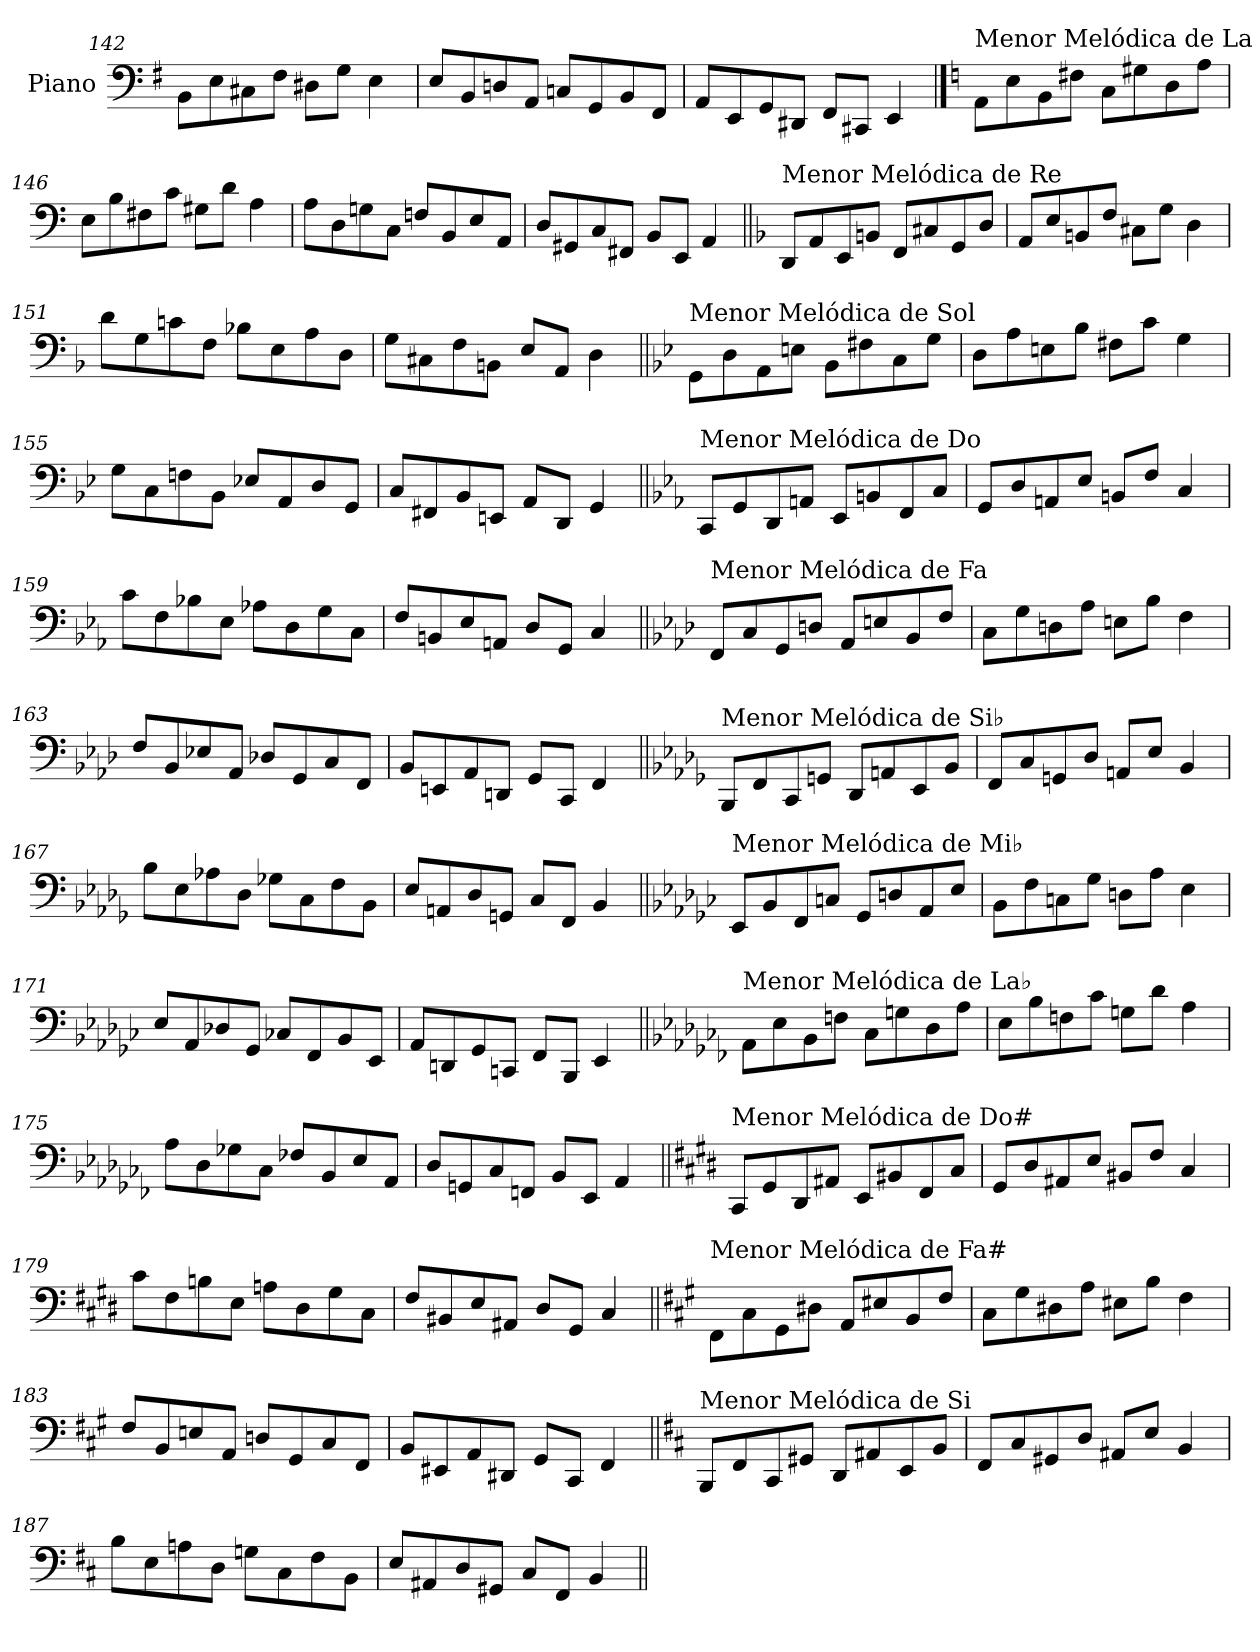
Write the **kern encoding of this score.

**kern
*part1
*staff1
*I"Piano
*I'Pno.
*clefF4
*k[f#]
=142
8BB\L
8E\
8C#X\
8F#\J
8D#X\L
8G\J
4E\
=143
8E/L
8BB/
8Dn/
8AA/J
8Cn/L
8GG/
8BB/
8FF#/J
=144
8AA/L
8EE/
8GG/
8DD#X/J
8FF#/L
8CC#X/J
4EE/
!!LO:PB:g=z
==145
*k[]
!LO:TX:a:t=Menor Melódica de La
8AA\L
8E\
8BB\
8F#X\J
8C\L
8G#X\
8D\
8A\J
=146
8E\L
8B\
8F#X\
8c\J
8G#X\L
8d\J
4A\
=147
8A\L
8D\
8Gn\
8C\J
8Fn/L
8BB/
8E/
8AA/J
=148
8D/L
8GG#X/
8C/
8FF#X/J
8BB/L
8EE/J
4AA/
!!LO:LB:g=z
=149||
*k[b-]
!LO:TX:a:t=Menor Melódica de Re
8DD/L
8AA/
8EE/
8BBn/J
8FF/L
8C#X/
8GG/
8D/J
=150
8AA/L
8E/
8BBn/
8F/J
8C#X\L
8G\J
4D\
=151
8d\L
8G\
8cn\
8F\J
8B-X\L
8E\
8A\
8D\J
=152
8G\L
8C#X\
8F\
8BBn\J
8E/L
8AA/J
4D\
!!LO:LB:g=z
=153||
*k[b-e-]
!LO:TX:a:t=Menor Melódica de Sol
8GG\L
8D\
8AA\
8En\J
8BB-\L
8F#X\
8C\
8G\J
=154
8D\L
8A\
8En\
8B-\J
8F#X\L
8c\J
4G\
=155
8G\L
8C\
8Fn\
8BB-\J
8E-X/L
8AA/
8D/
8GG/J
=156
8C/L
8FF#X/
8BB-/
8EEn/J
8AA/L
8DD/J
4GG/
!!LO:LB:g=z
=157||
*k[b-e-a-]
!LO:TX:a:t=Menor Melódica de Do
8CC/L
8GG/
8DD/
8AAn/J
8EE-/L
8BBn/
8FF/
8C/J
=158
8GG/L
8D/
8AAn/
8E-/J
8BBn/L
8F/J
4C/
=159
8c\L
8F\
8B-X\
8E-\J
8A-X\L
8D\
8G\
8C\J
=160
8F/L
8BBn/
8E-/
8AAn/J
8D/L
8GG/J
4C/
!!LO:LB:g=z
=161||
*k[b-e-a-d-]
!LO:TX:a:t=Menor Melódica de Fa
8FF/L
8C/
8GG/
8Dn/J
8AA-/L
8En/
8BB-/
8F/J
=162
8C\L
8G\
8Dn\
8A-\J
8En\L
8B-\J
4F\
=163
8F/L
8BB-/
8E-X/
8AA-/J
8D-X/L
8GG/
8C/
8FF/J
=164
8BB-/L
8EEn/
8AA-/
8DDn/J
8GG/L
8CC/J
4FF/
!!LO:LB:g=z
=165||
*k[b-e-a-d-g-]
!LO:TX:a:t=Menor Melódica de Si♭
8BBB-/L
8FF/
8CC/
8GGn/J
8DD-/L
8AAn/
8EE-/
8BB-/J
=166
8FF/L
8C/
8GGn/
8D-/J
8AAn/L
8E-/J
4BB-/
=167
8B-\L
8E-\
8A-X\
8D-\J
8G-X\L
8C\
8F\
8BB-\J
=168
8E-/L
8AAn/
8D-/
8GGn/J
8C/L
8FF/J
4BB-/
!!LO:LB:g=z
=169||
*k[b-e-a-d-g-c-]
!LO:TX:a:t=Menor Melódica de Mi♭
8EE-/L
8BB-/
8FF/
8Cn/J
8GG-/L
8Dn/
8AA-/
8E-/J
=170
8BB-\L
8F\
8Cn\
8G-\J
8Dn\L
8A-\J
4E-\
=171
8E-/L
8AA-/
8D-X/
8GG-/J
8C-X/L
8FF/
8BB-/
8EE-/J
=172
8AA-/L
8DDn/
8GG-/
8CCn/J
8FF/L
8BBB-/J
4EE-/
!!LO:LB:g=z
=173||
*k[b-e-a-d-g-c-f-]
!LO:TX:a:t=Menor Melódica de La♭
8AA-\L
8E-\
8BB-\
8Fn\J
8C-\L
8Gn\
8D-\
8A-\J
=174
8E-\L
8B-\
8Fn\
8c-\J
8Gn\L
8d-\J
4A-\
=175
8A-\L
8D-\
8G-X\
8C-\J
8F-X/L
8BB-/
8E-/
8AA-/J
=176
8D-/L
8GGn/
8C-/
8FFn/J
8BB-/L
8EE-/J
4AA-/
!!LO:LB:g=z
=177||
*k[f#c#g#d#]
!LO:TX:a:t=Menor Melódica de Do#
8CC#/L
8GG#/
8DD#/
8AA#X/J
8EE/L
8BB#X/
8FF#/
8C#/J
=178
8GG#/L
8D#/
8AA#X/
8E/J
8BB#X/L
8F#/J
4C#/
=179
8c#\L
8F#\
8Bn\
8E\J
8An\L
8D#\
8G#\
8C#\J
=180
8F#/L
8BB#X/
8E/
8AA#X/J
8D#/L
8GG#/J
4C#/
!!LO:LB:g=z
=181||
*k[f#c#g#]
!LO:TX:a:t=Menor Melódica de Fa#
8FF#\L
8C#\
8GG#\
8D#X\J
8AA/L
8E#X/
8BB/
8F#/J
=182
8C#\L
8G#\
8D#X\
8A\J
8E#X\L
8B\J
4F#\
=183
8F#/L
8BB/
8En/
8AA/J
8Dn/L
8GG#/
8C#/
8FF#/J
=184
8BB/L
8EE#X/
8AA/
8DD#X/J
8GG#/L
8CC#/J
4FF#/
!!LO:LB:g=z
=185||
*k[f#c#]
!LO:TX:a:t=Menor Melódica de Si
8BBB/L
8FF#/
8CC#/
8GG#X/J
8DD/L
8AA#X/
8EE/
8BB/J
=186
8FF#/L
8C#/
8GG#X/
8D/J
8AA#X/L
8E/J
4BB/
=187
8B\L
8E\
8An\
8D\J
8Gn\L
8C#\
8F#\
8BB\J
=188
8E/L
8AA#X/
8D/
8GG#X/J
8C#/L
8FF#/J
4BB/
=||
*-
